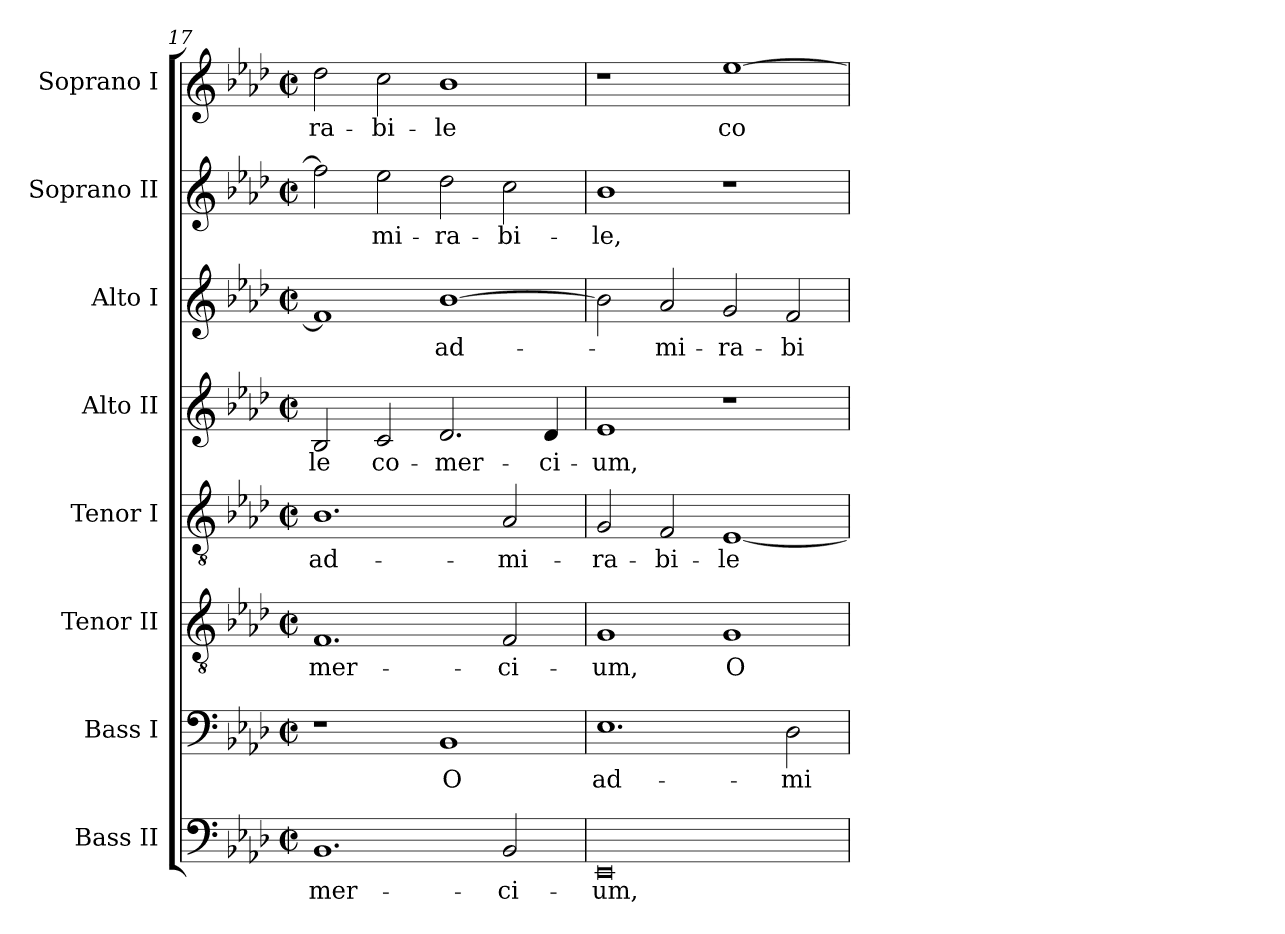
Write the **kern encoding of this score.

**kern	**text	**kern	**text	**kern	**text	**kern	**text	**kern	**text	**kern	**text	**kern	**text	**kern	**text
*part8	*part8	*part7	*part7	*part6	*part6	*part5	*part5	*part4	*part4	*part3	*part3	*part2	*part2	*part1	*part1
*staff8	*staff8	*staff7	*staff7	*staff6	*staff6	*staff5	*staff5	*staff4	*staff4	*staff3	*staff3	*staff2	*staff2	*staff1	*staff1
*I"Bass II	*	*I"Bass I	*	*I"Tenor II	*	*I"Tenor I	*	*I"Alto II	*	*I"Alto I	*	*I"Soprano II	*	*I"Soprano I	*
*	*	*	*	*	*	*I'T	*	*	*	*I'A	*	*	*	*	*
*clefF4	*	*clefF4	*	*clefGv2	*	*clefGv2	*	*clefG2	*	*clefG2	*	*clefG2	*	*clefG2	*
*k[b-e-a-d-]	*	*k[b-e-a-d-]	*	*k[b-e-a-d-]	*	*k[b-e-a-d-]	*	*k[b-e-a-d-]	*	*k[b-e-a-d-]	*	*k[b-e-a-d-]	*	*k[b-e-a-d-]	*
*A-:	*	*A-:	*	*A-:	*	*A-:	*	*A-:	*	*A-:	*	*A-:	*	*A-:	*
*M2/2	*	*M2/2	*	*M2/2	*	*M2/2	*	*M2/2	*	*M2/2	*	*M2/2	*	*M2/2	*
*met(c|)	*	*met(c|)	*	*met(c|)	*	*met(c|)	*	*met(c|)	*	*met(c|)	*	*met(c|)	*	*met(c|)	*
=17	=17	=17	=17	=17	=17	=17	=17	=17	=17	=17	=17	=17	=17	=17	=17
!	!LO:LY:b:color=#000000	!	!	!	!	!	!	!	!	!	!	!	!	!	!
!	!	!	!	!	!LO:LY:b:color=#000000	!	!	!	!	!	!	!	!	!	!
!	!	!	!	!	!	!	!LO:LY:b:color=#000000	!	!	!	!	!	!	!	!
!	!	!	!	!	!	!	!	!	!LO:LY:b:color=#000000	!	!	!	!	!	!
!	!	!	!	!	!	!	!	!	!	!	!	!	!	!	!LO:LY:b:color=#000000
1.BB-i	-mer-	1r	.	1.Fi	-mer-	1.B-i	ad-	2B-i/	-le	1fi]	.	2ffi\]	.	2dd-i\	-ra-
!	!	!	!	!	!	!	!	!	!LO:LY:b:color=#000000	!	!	!	!	!	!
!	!	!	!	!	!	!	!	!	!	!	!	!	!LO:LY:b:color=#000000	!	!
!	!	!	!	!	!	!	!	!	!	!	!	!	!	!	!LO:LY:b:color=#000000
.	.	.	.	.	.	.	.	2ci/	co-	.	.	2ee-i\	-mi-	2cci\	-bi-
!	!	!	!LO:LY:b:color=#000000	!	!	!	!	!	!	!	!	!	!	!	!
!	!	!	!	!	!	!	!	!	!LO:LY:b:color=#000000	!	!	!	!	!	!
!	!	!	!	!	!	!	!	!	!	!	!LO:LY:b:color=#000000	!	!	!	!
!	!	!	!	!	!	!	!	!	!	!	!	!	!LO:LY:b:color=#000000	!	!
!	!	!	!	!	!	!	!	!	!	!	!	!	!	!	!LO:LY:b:color=#000000
.	.	1BB-i	O	.	.	.	.	2.d-i/	-mer-	[>1b-i	ad-	2dd-i\	-ra-	1b-i	-le
!	!LO:LY:b:color=#000000	!	!	!	!	!	!	!	!	!	!	!	!	!	!
!	!	!	!	!	!LO:LY:b:color=#000000	!	!	!	!	!	!	!	!	!	!
!	!	!	!	!	!	!	!LO:LY:b:color=#000000	!	!	!	!	!	!	!	!
!	!	!	!	!	!	!	!	!	!	!	!	!	!LO:LY:b:color=#000000	!	!
2BB-i/	-ci-	.	.	2Fi/	-ci-	2A-i/	-mi-	.	.	.	.	2cci\	-bi-	.	.
!	!	!	!	!	!	!	!	!	!LO:LY:b:color=#000000	!	!	!	!	!	!
.	.	.	.	.	.	.	.	4d-i/	-ci-	.	.	.	.	.	.
=18	=18	=18	=18	=18	=18	=18	=18	=18	=18	=18	=18	=18	=18	=18	=18
!	!LO:LY:b:color=#000000	!	!	!	!	!	!	!	!	!	!	!	!	!	!
!	!	!	!LO:LY:b:color=#000000	!	!	!	!	!	!	!	!	!	!	!	!
!	!	!	!	!	!LO:LY:b:color=#000000	!	!	!	!	!	!	!	!	!	!
!	!	!	!	!	!	!	!LO:LY:b:color=#000000	!	!	!	!	!	!	!	!
!	!	!	!	!	!	!	!	!	!LO:LY:b:color=#000000	!	!	!	!	!	!
!	!	!	!	!	!	!	!	!	!	!	!	!	!LO:LY:b:color=#000000	!	!
0EE-i	-um,	1.E-i	ad-	1Gi	-um,	2Gi/	-ra-	1e-i	-um,	2b-i\]	.	1b-i	-le,	1r	.
!	!	!	!	!	!	!	!LO:LY:b:color=#000000	!	!	!	!	!	!	!	!
!	!	!	!	!	!	!	!	!	!	!	!LO:LY:b:color=#000000	!	!	!	!
.	.	.	.	.	.	2Fi/	-bi-	.	.	2a-i/	-mi-	.	.	.	.
!	!	!	!	!	!LO:LY:b:color=#000000	!	!	!	!	!	!	!	!	!	!
!	!	!	!	!	!	!	!LO:LY:b:color=#000000	!	!	!	!	!	!	!	!
!	!	!	!	!	!	!	!	!	!	!	!LO:LY:b:color=#000000	!	!	!	!
!	!	!	!	!	!	!	!	!	!	!	!	!	!	!	!LO:LY:b:color=#000000
.	.	.	.	1Gi	O	[<1E-i	-le	1r	.	2gi/	-ra-	1r	.	[>1ee-i	co-
!	!	!	!LO:LY:b:color=#000000	!	!	!	!	!	!	!	!	!	!	!	!
!	!	!	!	!	!	!	!	!	!	!	!LO:LY:b:color=#000000	!	!	!	!
.	.	2D-i\	-mi-	.	.	.	.	.	.	2fi/	-bi-	.	.	.	.
=	=	=	=	=	=	=	=	=	=	=	=	=	=	=	=
*-	*-	*-	*-	*-	*-	*-	*-	*-	*-	*-	*-	*-	*-	*-	*-
